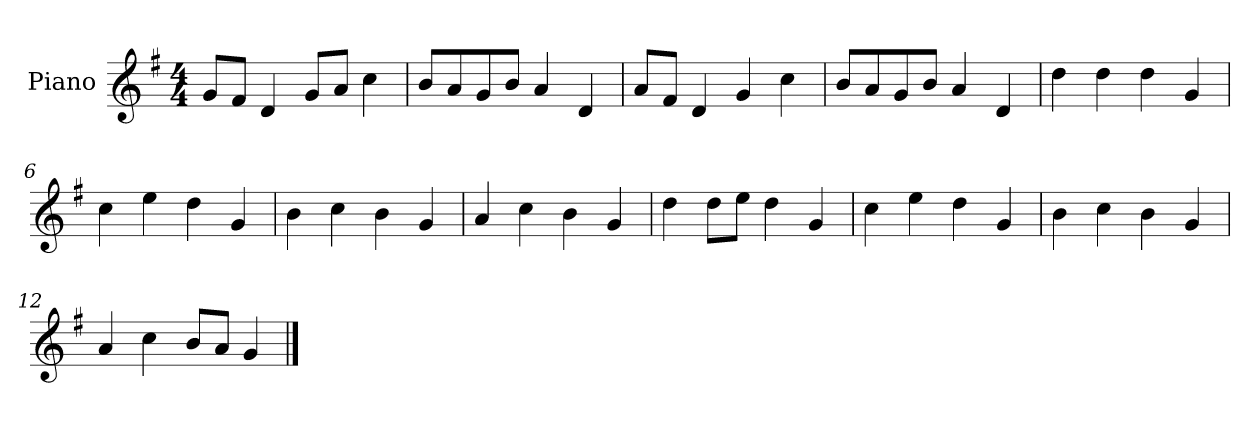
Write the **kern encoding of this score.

**kern
*part1
*staff1
*I"Piano
*I'P-no
*clefG2
*k[f#]
*M4/4
*MM90
=1
8g/L
8f#/J
4d/
8g/L
8a/J
4cc\
=2
8b/L
8a/
8g/
8b/J
4a/
4d/
=3
8a/L
8f#/J
4d/
4g/
4cc\
=4
8b/L
8a/
8g/
8b/J
4a/
4d/
=5
4dd\
4dd\
4dd\
4g/
=6
4cc\
4ee\
4dd\
4g/
=7
4b\
4cc\
4b\
4g/
!!LO:LB:g=z
=8
4a/
4cc\
4b\
4g/
=9
4dd\
8dd\L
8ee\J
4dd\
4g/
=10
4cc\
4ee\
4dd\
4g/
=11
4b\
4cc\
4b\
4g/
=12
4a/
4cc\
8b/L
8a/J
4g/
==
*-
